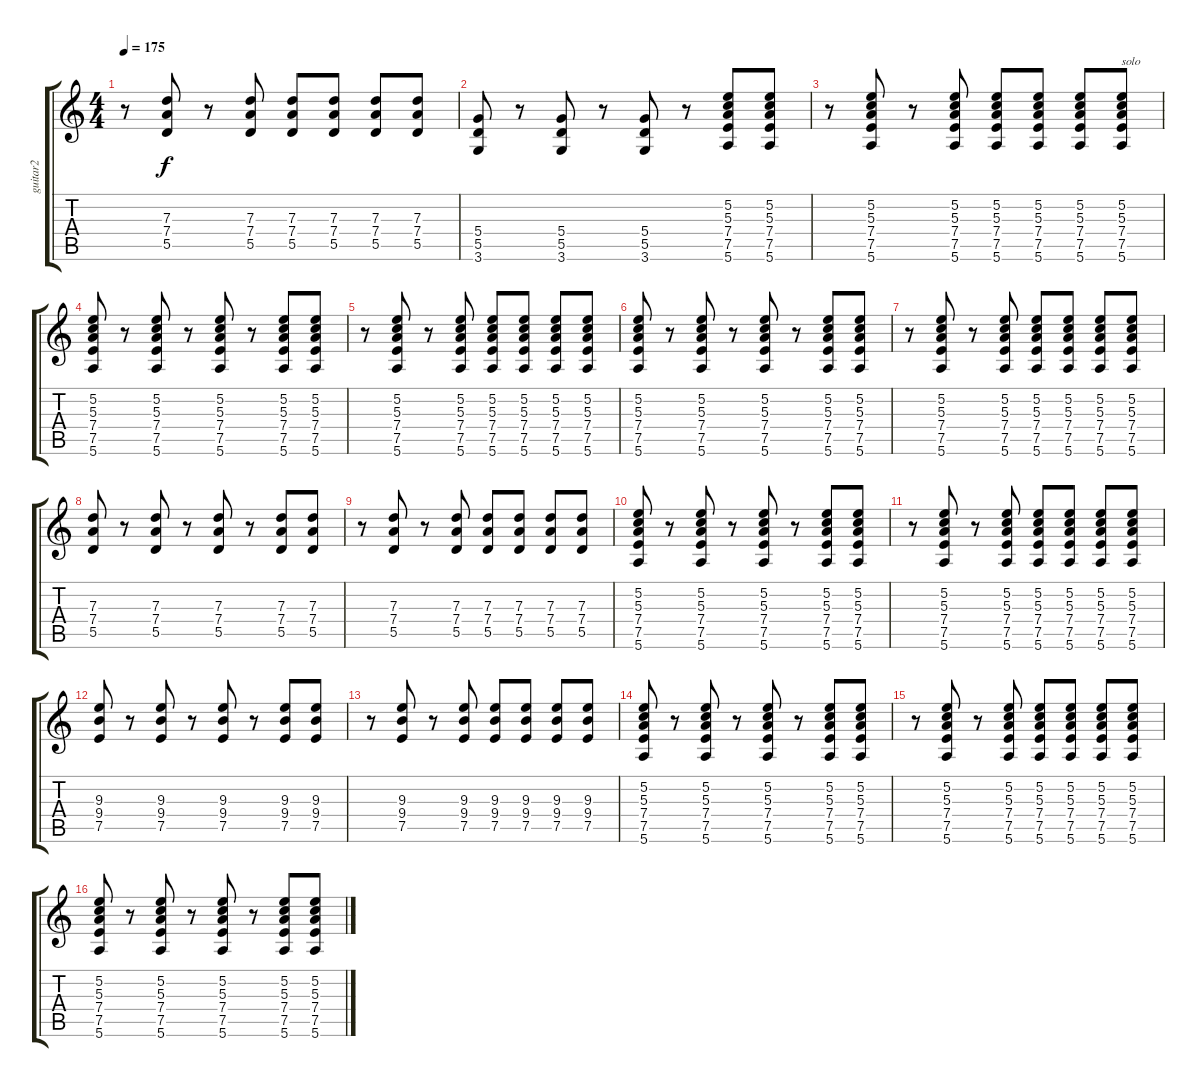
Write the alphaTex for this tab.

\track ("guitar2" "guitar2") {instrument distortionguitar}
\staff {score tabs}
\tuning (E4 B3 G3 D3 A2 E2) {hide}
\ts (4 4)
\tempo 175
\clef g2
\ks c
r.8{dy f} (7.3 7.4 5.5).8 r.8 (7.3 7.4 5.5).8 (7.3 7.4 5.5).8 (7.3 7.4 5.5).8 (7.3 7.4 5.5).8 (7.3 7.4 5.5).8 |
(5.4 5.5 3.6).8 r.8 (5.4 5.5 3.6).8 r.8 (5.4 5.5 3.6).8 r.8 (5.2 5.3 7.4 7.5 5.6).8 (5.2 5.3 7.4 7.5 5.6).8 |
r.8 (5.2 5.3 7.4 7.5 5.6).8 r.8 (5.2 5.3 7.4 7.5 5.6).8 (5.2 5.3 7.4 7.5 5.6).8 (5.2 5.3 7.4 7.5 5.6).8 (5.2 5.3 7.4 7.5 5.6).8 (5.2 5.3 7.4 7.5 5.6).8{txt "solo"} |
(5.2 5.3 7.4 7.5 5.6).8 r.8 (5.2 5.3 7.4 7.5 5.6).8 r.8 (5.2 5.3 7.4 7.5 5.6).8 r.8 (5.2 5.3 7.4 7.5 5.6).8 (5.2 5.3 7.4 7.5 5.6).8 |
r.8 (5.2 5.3 7.4 7.5 5.6).8 r.8 (5.2 5.3 7.4 7.5 5.6).8 (5.2 5.3 7.4 7.5 5.6).8 (5.2 5.3 7.4 7.5 5.6).8 (5.2 5.3 7.4 7.5 5.6).8 (5.2 5.3 7.4 7.5 5.6).8 |
(5.2 5.3 7.4 7.5 5.6).8 r.8 (5.2 5.3 7.4 7.5 5.6).8 r.8 (5.2 5.3 7.4 7.5 5.6).8 r.8 (5.2 5.3 7.4 7.5 5.6).8 (5.2 5.3 7.4 7.5 5.6).8 |
r.8 (5.2 5.3 7.4 7.5 5.6).8 r.8 (5.2 5.3 7.4 7.5 5.6).8 (5.2 5.3 7.4 7.5 5.6).8 (5.2 5.3 7.4 7.5 5.6).8 (5.2 5.3 7.4 7.5 5.6).8 (5.2 5.3 7.4 7.5 5.6).8 |
(7.3 7.4 5.5).8 r.8 (7.3 7.4 5.5).8 r.8 (7.3 7.4 5.5).8 r.8 (7.3 7.4 5.5).8 (7.3 7.4 5.5).8 |
r.8 (7.3 7.4 5.5).8 r.8 (7.3 7.4 5.5).8 (7.3 7.4 5.5).8 (7.3 7.4 5.5).8 (7.3 7.4 5.5).8 (7.3 7.4 5.5).8 |
(5.2 5.3 7.4 7.5 5.6).8 r.8 (5.2 5.3 7.4 7.5 5.6).8 r.8 (5.2 5.3 7.4 7.5 5.6).8 r.8 (5.2 5.3 7.4 7.5 5.6).8 (5.2 5.3 7.4 7.5 5.6).8 |
r.8 (5.2 5.3 7.4 7.5 5.6).8 r.8 (5.2 5.3 7.4 7.5 5.6).8 (5.2 5.3 7.4 7.5 5.6).8 (5.2 5.3 7.4 7.5 5.6).8 (5.2 5.3 7.4 7.5 5.6).8 (5.2 5.3 7.4 7.5 5.6).8 |
(9.3 9.4 7.5).8 r.8 (9.3 9.4 7.5).8 r.8 (9.3 9.4 7.5).8 r.8 (9.3 9.4 7.5).8 (9.3 9.4 7.5).8 |
r.8 (9.3 9.4 7.5).8 r.8 (9.3 9.4 7.5).8 (9.3 9.4 7.5).8 (9.3 9.4 7.5).8 (9.3 9.4 7.5).8 (9.3 9.4 7.5).8 |
(5.2 5.3 7.4 7.5 5.6).8 r.8 (5.2 5.3 7.4 7.5 5.6).8 r.8 (5.2 5.3 7.4 7.5 5.6).8 r.8 (5.2 5.3 7.4 7.5 5.6).8 (5.2 5.3 7.4 7.5 5.6).8 |
r.8 (5.2 5.3 7.4 7.5 5.6).8 r.8 (5.2 5.3 7.4 7.5 5.6).8 (5.2 5.3 7.4 7.5 5.6).8 (5.2 5.3 7.4 7.5 5.6).8 (5.2 5.3 7.4 7.5 5.6).8 (5.2 5.3 7.4 7.5 5.6).8 |
(5.2 5.3 7.4 7.5 5.6).8 r.8 (5.2 5.3 7.4 7.5 5.6).8 r.8 (5.2 5.3 7.4 7.5 5.6).8 r.8 (5.2 5.3 7.4 7.5 5.6).8 (5.2 5.3 7.4 7.5 5.6).8
